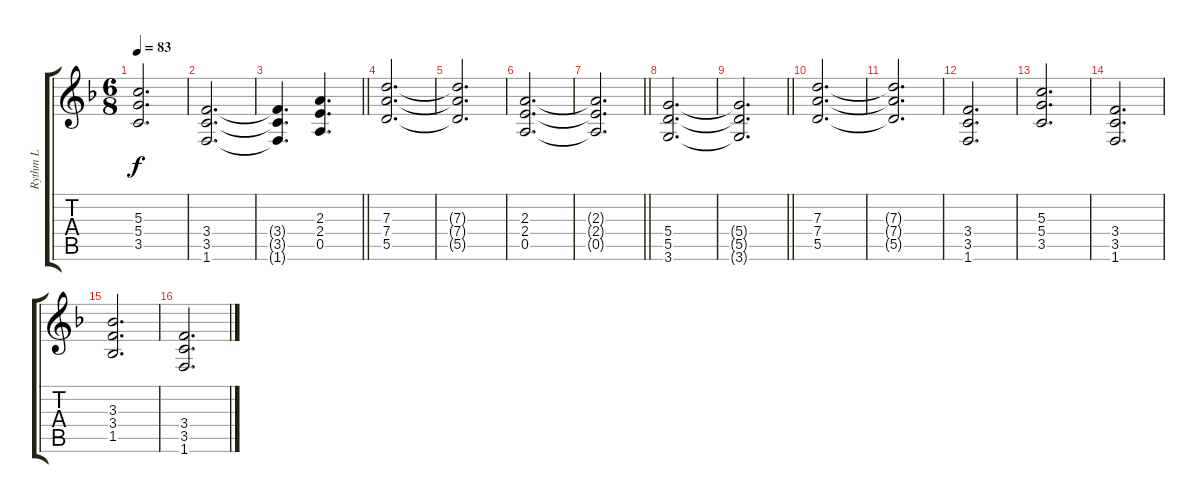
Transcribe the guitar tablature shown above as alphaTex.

\track ("Rythm L" "Rythm L") {instrument distortionguitar}
\staff {score tabs}
\tuning (E4 B3 G3 D3 A2 E2) {hide}
\ts (6 8)
\tempo 83
\clef g2
\ks f
(5.3{t} 5.4{t} 3.5{t}).2{d dy f} |
(3.4 3.5 1.6).2{d} |
\barLineRight lightlight
(3.4{t} 3.5{t} 1.6{t}).4{d} (2.3 2.4 0.5).4{d} |
(7.3 7.4 5.5).2{d} |
(7.3{t} 7.4{t} 5.5{t}).2{d} |
(2.3 2.4 0.5).2{d} |
\barLineRight lightlight
(2.3{t} 2.4{t} 0.5{t}).2{d} |
(5.4 5.5 3.6).2{d} |
\barLineRight lightlight
(5.4{t} 5.5{t} 3.6{t}).2{d} |
(7.3 7.4 5.5).2{d} |
(7.3{t} 7.4{t} 5.5{t}).2{d} |
(3.4 3.5 1.6).2{d} |
(5.3 5.4 3.5).2{d} |
(3.4 3.5 1.6).2{d} |
(3.3 3.4 1.5).2{d} |
(3.4 3.5 1.6).2{d}
